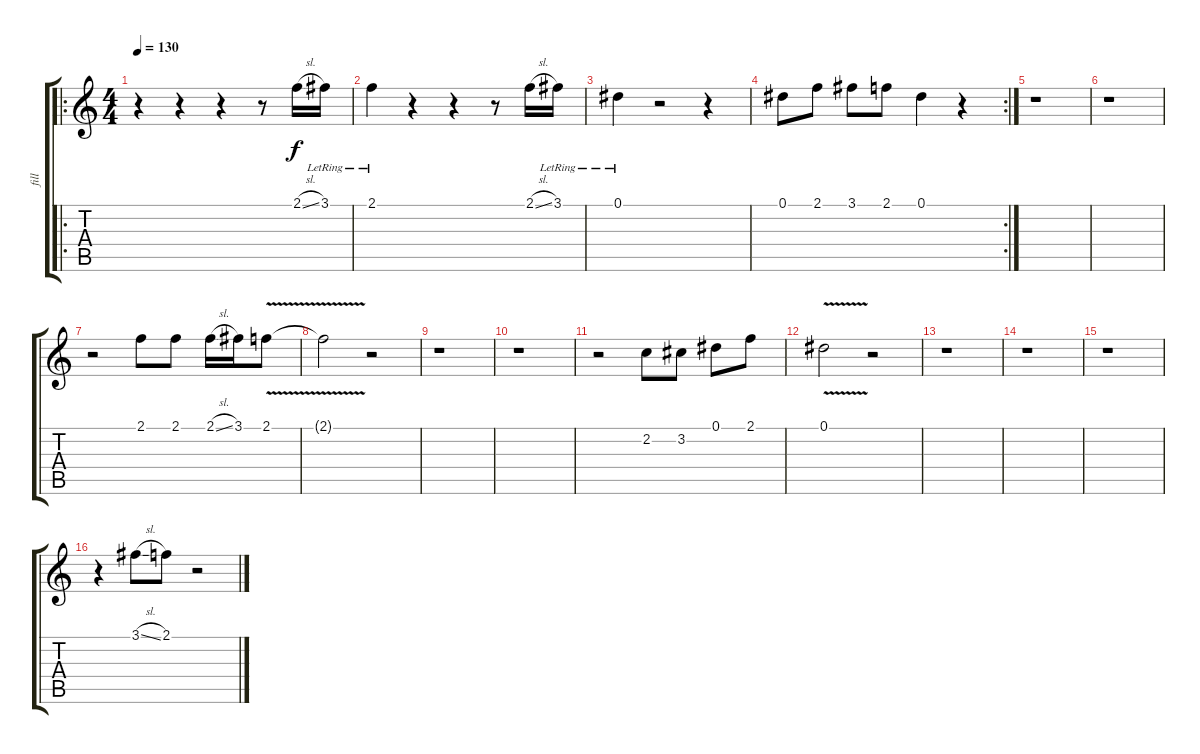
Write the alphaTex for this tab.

\track ("fill" "fill") {instrument acousticguitarsteel}
\staff {score tabs}
\tuning (Eb4 Bb3 Gb3 Db3 Ab2 Eb2) {hide}
\ro
\ts (4 4)
\tempo 130
\clef g2
\ks c
r.4{dy f instrument acousticguitarsteel} r.4 r.4 r.8 2.1{sl}.16 3.1{lr}.16 |
2.1{lr}.4 r.4 r.4 r.8 2.1{sl}.16 3.1{lr}.16 |
0.1{lr}.4 r.2 r.4 |
\rc 2
0.1.8 2.1.8 3.1.8 2.1.8 0.1.4 r.4 |
r.1 |
r.1 |
r.2 2.1.8 2.1.8 2.1{sl}.16 3.1.16 2.1{v}.8 |
2.1{t}.2 r.2 |
r.1 |
r.1 |
r.2 2.2.8 3.2.8 0.1.8 2.1.8 |
0.1{v}.2 r.2 |
r.1 |
r.1 |
r.1 |
r.4 3.1{sl}.8 2.1.8 r.2
